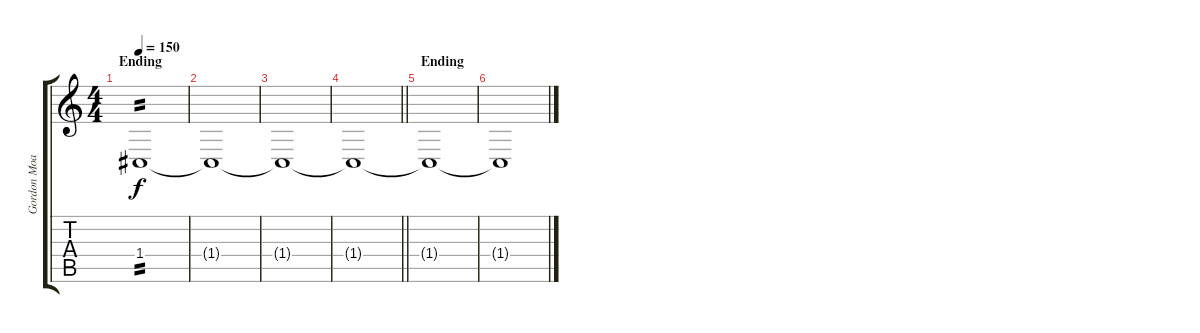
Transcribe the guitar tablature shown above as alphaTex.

\track ("Gordon Moakes" "Gordon Moa") {instrument lead8bassandlead}
\staff {score tabs}
\tuning (D4 A3 F3 C3 G2 C2) {hide}
\ts (4 4)
\section ("" "Ending")
\tempo 150
\clef g2
\ks c
1.4.1{tp 2 dy f} |
1.4{t}.1{volume 6} |
1.4{t}.1 |
\barLineRight lightlight
1.4{t}.1 |
\section ("" "Ending ")
1.4{t}.1 |
1.4{t}.1{volume 0}
